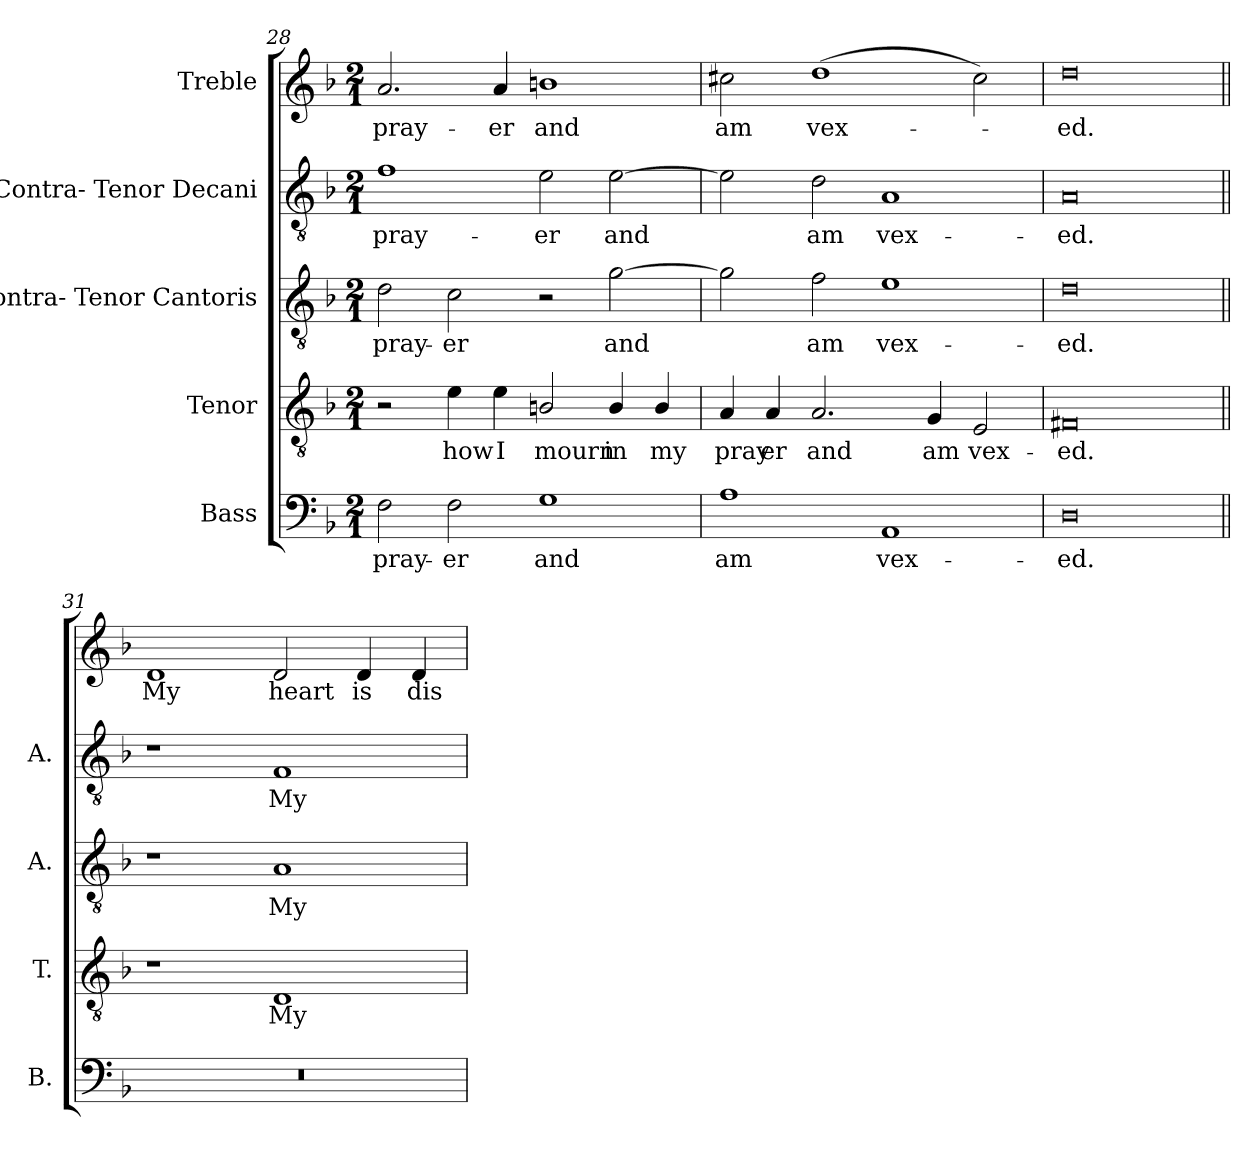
**kern	**text	**kern	**text	**kern	**text	**kern	**text	**kern	**text
*part5	*part5	*part4	*part4	*part3	*part3	*part2	*part2	*part1	*part1
*staff5	*staff5	*staff4	*staff4	*staff3	*staff3	*staff2	*staff2	*staff1	*staff1
*I"Bass	*	*I"Tenor	*	*I"Contra- Tenor Cantoris	*	*I"Contra- Tenor Decani	*	*I"Treble	*
*I'B.	*	*I'T.	*	*I'A.	*	*I'A.	*	*	*
!!LO:PB:g=z
*clefF4	*	*clefGv2	*	*clefGv2	*	*clefGv2	*	*clefG2	*
*	*	*ITrd7c12	*	*ITrd7c12	*	*ITrd7c12	*	*	*
*k[b-]	*	*k[b-]	*	*k[b-]	*	*k[b-]	*	*k[b-]	*
*F:	*	*F:	*	*F:	*	*F:	*	*F:	*
*M2/1	*	*M2/1	*	*M2/1	*	*M2/1	*	*M2/1	*
=28	=28	=28	=28	=28	=28	=28	=28	=28	=28
!	!LO:LY:b:color=#000000	!	!	!	!	!	!	!	!
!	!	!	!	!	!LO:LY:b:color=#000000	!	!	!	!
!	!	!	!	!	!	!	!LO:LY:b:color=#000000	!	!
!	!	!	!	!	!	!	!	!	!LO:LY:b:color=#000000
2Fi\	pray-	2r	.	2Di\	pray-	1Fi	pray-	2.ai/	pray-
!	!LO:LY:b:color=#000000	!	!	!	!	!	!	!	!
!	!	!	!LO:LY:b:color=#000000	!	!	!	!	!	!
!	!	!	!	!	!LO:LY:b:color=#000000	!	!	!	!
2Fi\	-er	4Ei\	how	2Ci\	-er	.	.	.	.
!	!	!	!LO:LY:b:color=#000000	!	!	!	!	!	!
!	!	!	!	!	!	!	!	!	!LO:LY:b:color=#000000
.	.	4Ei\	I	.	.	.	.	4ai/	-er
!	!LO:LY:b:color=#000000	!	!	!	!	!	!	!	!
!	!	!	!LO:LY:b:color=#000000	!	!	!	!	!	!
!	!	!	!	!	!	!	!LO:LY:b:color=#000000	!	!
!	!	!	!	!	!	!	!	!	!LO:LY:b:color=#000000
1Gi	and	2BBni/	mourn	2r	.	2Ei\	-er	1bni	and
!	!	!	!LO:LY:b:color=#000000	!	!	!	!	!	!
!	!	!	!	!	!LO:LY:b:color=#000000	!	!	!	!
!	!	!	!	!	!	!	!LO:LY:b:color=#000000	!	!
.	.	4BBi/	in	[2Gi\	and	[2Ei\	and	.	.
!	!	!	!LO:LY:b:color=#000000	!	!	!	!	!	!
.	.	4BBi/	my	.	.	.	.	.	.
=29	=29	=29	=29	=29	=29	=29	=29	=29	=29
!	!LO:LY:b:color=#000000	!	!	!	!	!	!	!	!
!	!	!	!LO:LY:b:color=#000000	!	!	!	!	!	!
!	!	!	!	!	!	!	!	!	!LO:LY:b:color=#000000
1Ai	am	4AAi/	pray-	2Gi\]	.	2Ei\]	.	2cc#Xi\	am
!	!	!	!LO:LY:b:color=#000000	!	!	!	!	!	!
.	.	4AAi/	-er	.	.	.	.	.	.
!	!	!	!LO:LY:b:color=#000000	!	!	!	!	!	!
!	!	!	!	!	!LO:LY:b:color=#000000	!	!	!	!
!	!	!	!	!	!	!	!LO:LY:b:color=#000000	!	!
!	!	!	!	!	!	!	!	!	!LO:LY:b:color=#000000
.	.	2.AAi/	and	2Fi\	am	2Di\	am	(1ddi	vex-
!	!LO:LY:b:color=#000000	!	!	!	!	!	!	!	!
!	!	!	!	!	!LO:LY:b:color=#000000	!	!	!	!
!	!	!	!	!	!	!	!LO:LY:b:color=#000000	!	!
1AAi	vex-	.	.	1Ei	vex-	1AAi	vex-	.	.
!	!	!	!LO:LY:b:color=#000000	!	!	!	!	!	!
.	.	4GGi/	am	.	.	.	.	.	.
!	!	!	!LO:LY:b:color=#000000	!	!	!	!	!	!
.	.	2EEi/	vex-	.	.	.	.	2cc#i\)	.
=30	=30	=30	=30	=30	=30	=30	=30	=30	=30
!	!LO:LY:b:color=#000000	!	!	!	!	!	!	!	!
!	!	!	!LO:LY:b:color=#000000	!	!	!	!	!	!
!	!	!	!	!	!LO:LY:b:color=#000000	!	!	!	!
!	!	!	!	!	!	!	!LO:LY:b:color=#000000	!	!
!	!	!	!	!	!	!	!	!	!LO:LY:b:color=#000000
0Di	-ed.	0FF#Xi	-ed.	0Di	-ed.	0AAi	-ed.	0ddi	-ed.
!!LO:LB:g=z
=31||	=31||	=31||	=31||	=31||	=31||	=31||	=31||	=31||	=31||
!LO:N:vis=1	!	!	!	!	!	!	!	!	!
!	!	!	!	!	!	!	!	!	!LO:LY:b:color=#000000
0r	.	1r	.	1r	.	1r	.	1di	My
!	!	!	!LO:LY:b:color=#000000	!	!	!	!	!	!
!	!	!	!	!	!LO:LY:b:color=#000000	!	!	!	!
!	!	!	!	!	!	!	!LO:LY:b:color=#000000	!	!
!	!	!	!	!	!	!	!	!	!LO:LY:b:color=#000000
.	.	1DDi	My	1AAi	My	1FFi	My	2di/	heart
!	!	!	!	!	!	!	!	!	!LO:LY:b:color=#000000
.	.	.	.	.	.	.	.	4di/	is
!	!	!	!	!	!	!	!	!	!LO:LY:b:color=#000000
.	.	.	.	.	.	.	.	4di/	dis-
=	=	=	=	=	=	=	=	=	=
*-	*-	*-	*-	*-	*-	*-	*-	*-	*-
